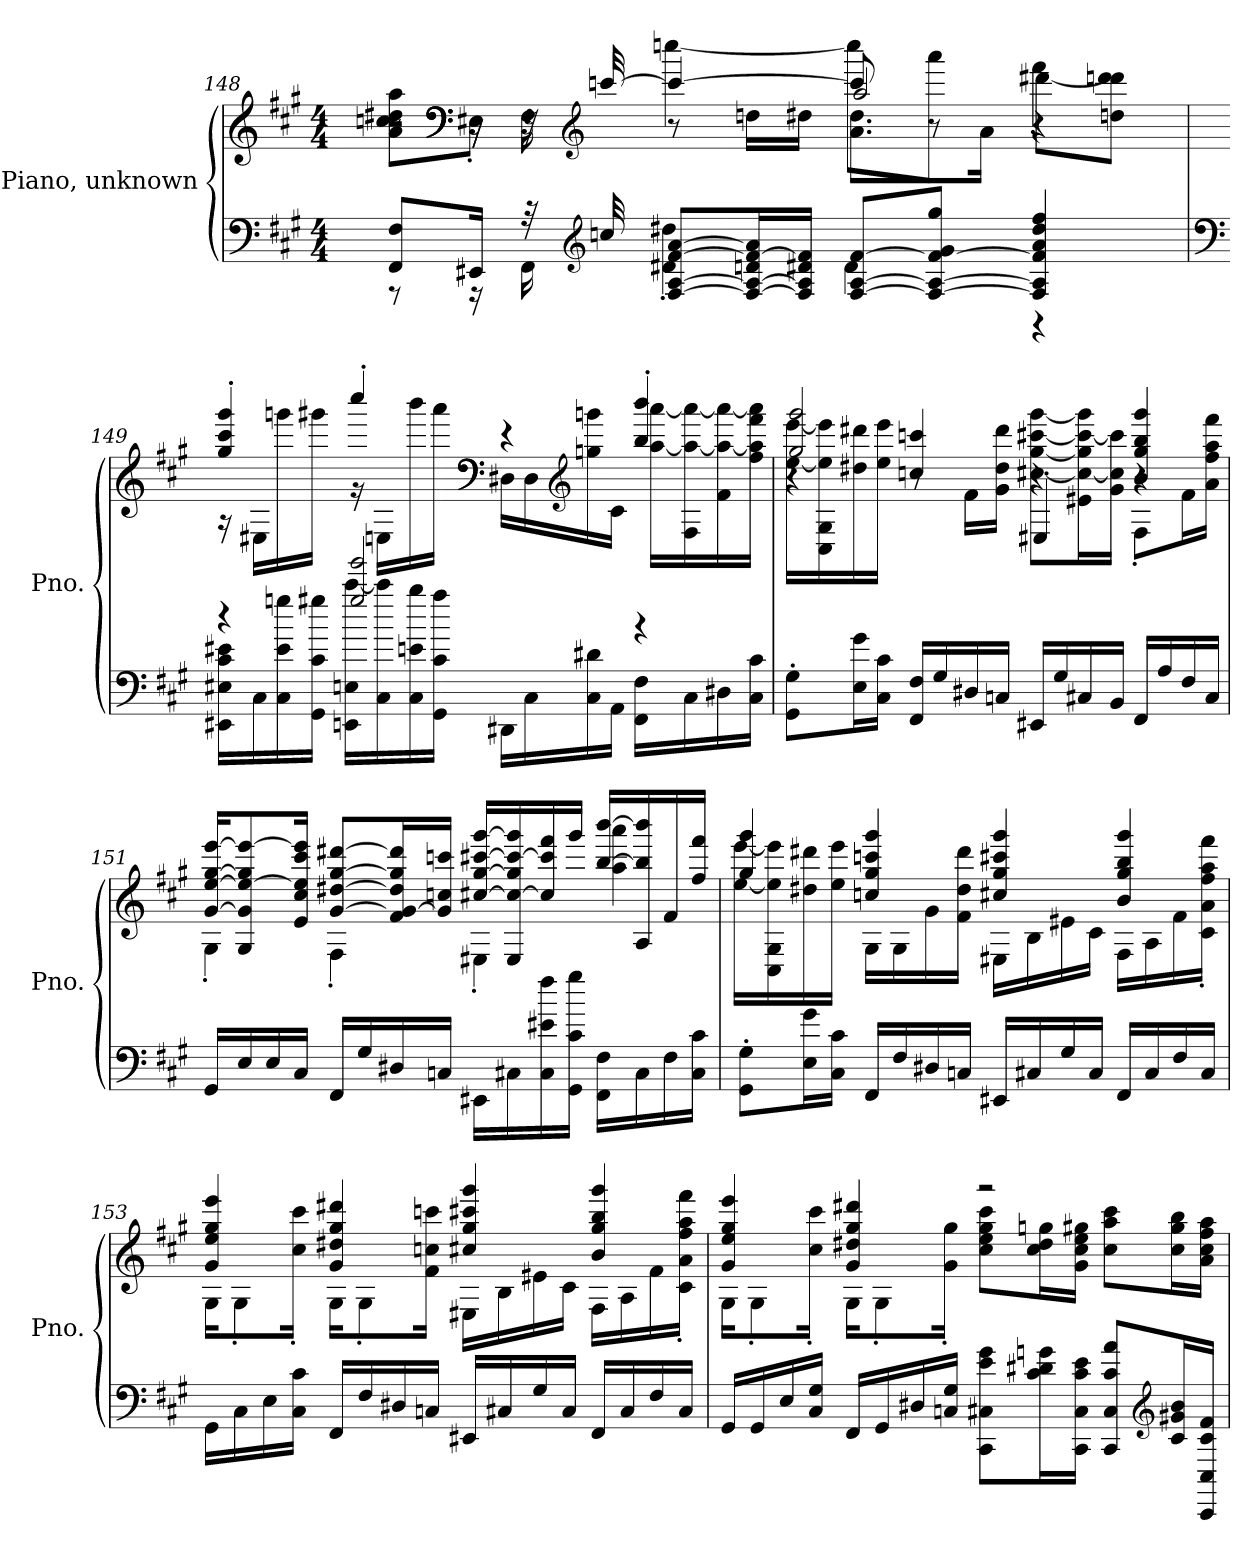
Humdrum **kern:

**kern	**kern
*part1	*part1
*staff2	*staff1
*I"Piano, unknown	*
*I'Pno.	*
!!LO:LB:g=z
*clefF4	*clefG2
*k[f#c#g#]	*k[f#c#g#]
*M4/4	*M4/4
=148	=148
*^	*^
*	*	*	*^
*	*	*	*	*^
8FF#/ 8F#/L	8r	8r	8r	2r	8a\ 8ccn\ 8dd#X\ 8aa\L
*	*	*clefF4	*	*	*
16EE#X/Jk	16r	16r	16r	.	8E#X'\J
32r	16FF#\	32r	16F#\	.	.
*clefG2	*	*clefG2	*	*	*
32ccn/	.	[32cccn/	.	.	.
[8F#/ [8A/ [8f#/ [8a/L	4d#X\' 4dd#X\'	4ccc/_	[4ccccn\	.	8r
16F#/_ 16A/_ 16dn/ 16f#/_ 16a/]L	.	.	.	.	16ddn\LL
16F#/] 16A/] 16d#X/ 16f#/]JJ	.	.	.	.	16dd#X\JJ
[8F#/ [8A/ [8f#/L	4d#\	8ccc/]	8cccc\L]	2aa/	8.a\' 8.dd#\'L
8F#/_ 8A/_ 8f#/_ 8g#/ 8gg#/J	.	8r	8aaa\J	.	.
.	.	.	.	.	16a\Jk
4F#/] 4A/] 4f#/] 4a/ 4dd#/ 4ff#/	4r	4r	4fff#'\	.	[8ddd#X\L
.	.	.	.	.	8ddn\ 8dddn\ 8ddd#\]J
*	*	*v	*v	*v	*v
!!LO:LB:g=z
=149	=149	=149
*clefF4	*	*
*	*	*^
4r	16EE#X\ 16E#X\ 16c#\ 16e#X\LL	4gg#/' 4ccc#/' 4ggg#/'	16r
.	16C#\	.	16E#X\LL
.	16C#\ 16e#\ 16ggn\	.	16gggn\
.	16GG#\ 16c#\ 16gg#X\JJ	.	16ggg#X\JJ
2gg#/ 2ggg#/	16EEn\ 16En\ [16ccc#\LL	4cccc#'/	16r
.	16C#\ 16ccc#\]	.	16En\LL
.	16C#\ 16en\ 16bb\	.	16bbb\
.	16GG#\ 16c#\ 16aa\JJ	.	16aaa\JJ
*	*	*clefF4	*
.	16DD#X\LL	4r	16D#X\LL
.	16C#\	.	16D#\
*	*	*clefG2	*
.	16C#\ 16d#X\	.	16ggn\ 16gggn\
.	16AA\JJ	.	16c#\JJ
4r	16FF#\ 16F#\LL	4bb/' 4bbb/'	[16aa\ [16aaa\LL
.	16C#\	.	16F#\ 16aa\_ 16aaa\_
.	16D#X\	.	16f#\ 16aa\_ 16aaa\_
.	16C#\ 16c#\JJ	.	16ff#\ 16aa\] 16fff#\ 16aaa\]JJ
*v	*v	*	*
!!LO:LB:g=z
=150	=150	=150
*	*	*^
8GG#\' 8G#\'L	4r	[16ee\ [16eee\LL	2gg#/ 2ggg#/
.	.	16C#\ 16G#\ 16ee\] 16eee\]	.
16E\ 16g#\L	.	16dd#X\ 16ddd#X\	.
16C#\ 16c#\JJ	.	16ee\ 16eee\JJ	.
16FF#/ 16F#/LL	4ccn/ 4cccn/	8r	.
16G#/	.	.	.
16D#X/	.	16f#\LL	.
16Cn/JJ	.	16g#\ 16dd#\ 16ddd#\JJ	.
16EE#X/LL	4r	[8cc#X\ [8gg#\ [8ccc#X\ [8ggg#\L	4E#X'/
16G#/	.	.	.
16C#X/	.	16e#X\ 16cc#\_ 16gg#\] 16ccc#\_ 16ggg#\]L	.
16BB/JJ	.	16g#\ 16cc#\] 16ccc#\]JJ	.
16FF#/LL	4b/ 4gg#/ 4bb/ 4ggg#/	8F#'\L	4r
16A/	.	.	.
16F#/	.	16f#\L	.
16C#/JJ	.	16a\ 16ff#\ 16aa\ 16fff#\JJ	.
*	*	*v	*v
!!LO:LB:g=z
=151	=151	=151
16GG#/LL	[16g#/ [16ee/ [16gg#/ [16eee/KL	4G#'\
16E/	8G#/ 8g#/] 8ee/_ 8gg#/] 8eee/_	.
16E/	.	.
16C#/JJ	16e/ 16cc#/ 16ee/] 16ccc#/ 16eee/]Jk	.
16FF#/LL	[8g#/ [8dd#X/ [8gg#/ [8ddd#X/L	4F#'\
16G#/	.	.
16D#X/	16f#/ 16g#/_ 16dd#/] 16gg#/] 16ddd#/]L	.
16Cn/JJ	16g#/] 16ccn/ 16cccn/JJ	.
16EE#X\LL	[16cc#X/ [16gg#/ [16ccc#X/ [16ggg#/LL	4E#X'\
16C#X\	16E#/ 16cc#/_ 16gg#/] 16ccc#/_ 16ggg#/]	.
16C#\ 16e#X\ 16ff#\	16cc#/] 16ccc#/] 16fff#/	.
16GG#\ 16c#\ 16gg#\JJ	16ggg#/JJ	.
16FF#\ 16F#\LL	[16bb/ [16bbb/LL	4aa\ 4aaa\
16C#\	16A/ 16bb/] 16bbb/]	.
16F#\	16f#/	.
16C#\ 16c#\JJ	16ff#/ 16fff#/JJ	.
!!LO:PB:g=z	!!
=152	=152	=152
8GG#\' 8G#\'L	4gg#/ 4ggg#/	[16ee\ [16eee\LL
.	.	16C#\ 16G#\ 16ee\] 16eee\]
16E\ 16g#\L	.	16dd#X\ 16ddd#X\
16C#\ 16c#\JJ	.	16ee\ 16eee\JJ
16FF#/LL	4ccn/ 4gg#/ 4cccn/ 4ggg#/	16G#\LL
16F#/	.	16G#\
16D#X/	.	16g#\
16Cn/JJ	.	16f#\ 16dd#\ 16ddd#\JJ
16EE#X/LL	4cc#X/ 4gg#/ 4ccc#X/ 4ggg#/	16E#X\LL
16C#X/	.	16B\
16G#/	.	16e#X\
16C#/JJ	.	16c#\JJ
16FF#/LL	4b/ 4gg#/ 4bb/ 4ggg#/	16F#\LL
16C#/	.	16A\
16F#/	.	16f#\
16C#/JJ	.	16c#\' 16a\' 16ff#\' 16aa\' 16fff#\'JJ
!!LO:LB:g=z	!!
=153	=153	=153
16GG#\LL	4g#/ 4ee/ 4gg#/ 4eee/	16G#\KL
16C#\	.	8G#'\
16E\	.	.
16C#\ 16c#\JJ	.	16cc#\' 16ccc#\'Jk
16FF#/LL	4g#/ 4dd#X/ 4gg#/ 4ddd#X/	16G#\KL
16F#/	.	8G#'\
16D#X/	.	.
16Cn/JJ	.	16f#\ 16ccn\ 16cccn\Jk
16EE#X/LL	4cc#X/ 4gg#/ 4ccc#X/ 4ggg#/	16E#X\LL
16C#X/	.	16B\
16G#/	.	16e#X\
16C#/JJ	.	16c#\JJ
16FF#/LL	4b/ 4gg#/ 4bb/ 4ggg#/	16F#\LL
16C#/	.	16A\
16F#/	.	16f#\
16C#/JJ	.	16c#\' 16a\' 16ff#\' 16aa\' 16fff#\'JJ
!!LO:LB:g=z	!!
=154	=154	=154
16GG#/LL	4g#/ 4ee/ 4gg#/ 4eee/	16G#\KL
16GG#/	.	8G#'\
16E/	.	.
16C#/ 16G#/JJ	.	16cc#\' 16ccc#\'Jk
16FF#/LL	4g#/ 4dd#X/ 4gg#/ 4ddd#X/	16G#\KL
16GG#/	.	8G#'\
16D#X/	.	.
16Cn/ 16G#/JJ	.	16g#\' 16gg#\'Jk
8CC#\ 8C#X\ 8e\ 8g#\L	2r	8cc#\ 8ee\ 8gg#\ 8ccc#\L
16c#\ 16d#X\ 16gn\L	.	16cc#\ 16dd#\ 16ggn\L
16CC#\ 16C#\ 16c#\ 16e\JJ	.	16g#\ 16cc#\ 16ee\ 16gg#X\JJ
8CC#/ 8C#/ 8c#/ 8a/L	.	8cc#\ 8aa\ 8ccc#\L
*clefG2	*	*
16c#/ 16g#X/ 16b/L	.	16cc#\ 16gg#\ 16bb\L
16CC#/ 16C#/ 16c#/ 16f#/JJ	.	16a\ 16cc#\ 16ff#\ 16aa\JJ
*	*v	*v
=	=
*-	*-
